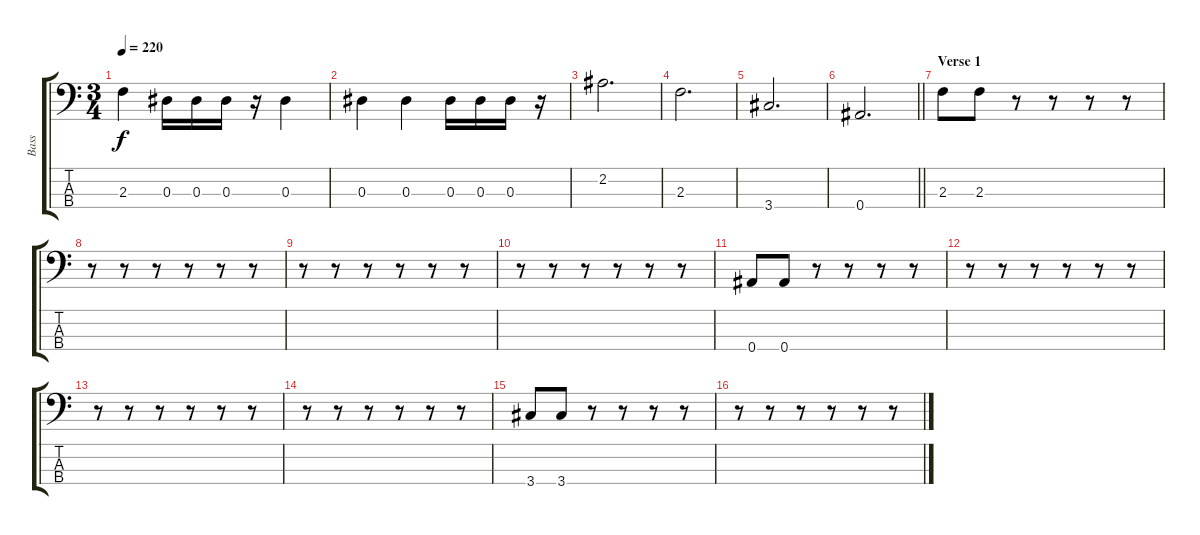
\track ("Bass" "Bass") {instrument electricbasspick}
\staff {score tabs}
\tuning (Db3 Ab2 Eb2 Bb1) {hide}
\ts (3 4)
\tempo 220
\clef f4
\ks c
2.3.4{dy f} 0.3.16 0.3.16 0.3.16 r.16 0.3.4 |
0.3.4 0.3.4 0.3.16 0.3.16 0.3.16 r.16 |
2.2.2{d} |
2.3.2{d} |
3.4.2{d} |
\barLineRight lightlight
0.4.2{d} |
\section ("" "Verse 1")
2.3.8 2.3.8 r.8 r.8 r.8 r.8 |
r.8 r.8 r.8 r.8 r.8 r.8 |
r.8 r.8 r.8 r.8 r.8 r.8 |
r.8 r.8 r.8 r.8 r.8 r.8 |
0.4.8 0.4.8 r.8 r.8 r.8 r.8 |
r.8 r.8 r.8 r.8 r.8 r.8 |
r.8 r.8 r.8 r.8 r.8 r.8 |
r.8 r.8 r.8 r.8 r.8 r.8 |
3.4.8 3.4.8 r.8 r.8 r.8 r.8 |
r.8 r.8 r.8 r.8 r.8 r.8
